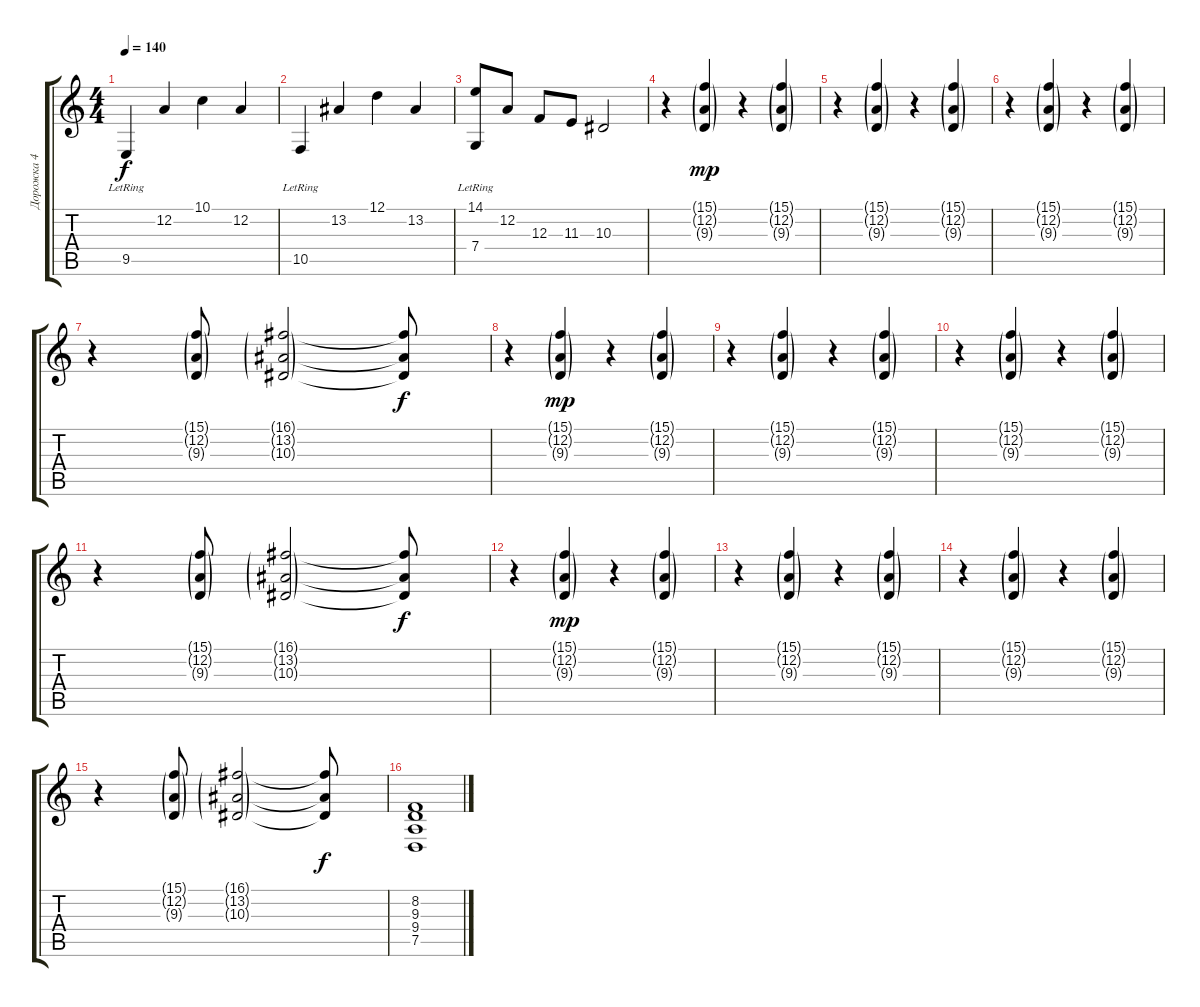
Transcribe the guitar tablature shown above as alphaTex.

\track ("Дорожка 4" "Дорожка 4") {instrument choiraahs}
\staff {score tabs}
\tuning (D4 A3 F3 C3 G2 D2) {hide}
\ts (4 4)
\tempo 140
\clef g2
\ks c
9.5{lr}.4{dy f} 12.2.4 10.1.4 12.2.4 |
10.5{lr}.4 13.2.4 12.1.4 13.2.4 |
(14.1 7.4{lr}).8 12.2.8 12.3.8 11.3.8 10.3.2 |
r.4 (15.1{g} 12.2{g} 9.3{g}).4{dy mp} r.4 (15.1{g} 12.2{g} 9.3{g}).4 |
r.4 (15.1{g} 12.2{g} 9.3{g}).4 r.4 (15.1{g} 12.2{g} 9.3{g}).4 |
r.4 (15.1{g} 12.2{g} 9.3{g}).4 r.4 (15.1{g} 12.2{g} 9.3{g}).4 |
r.4 (15.1{g} 12.2{g} 9.3{g}).8 (16.1{g} 13.2{g} 10.3{g}).2 (16.1{t} 13.2{t} 10.3{t}).8{dy f} |
r.4 (15.1{g} 12.2{g} 9.3{g}).4{dy mp} r.4 (15.1{g} 12.2{g} 9.3{g}).4 |
r.4 (15.1{g} 12.2{g} 9.3{g}).4 r.4 (15.1{g} 12.2{g} 9.3{g}).4 |
r.4 (15.1{g} 12.2{g} 9.3{g}).4 r.4 (15.1{g} 12.2{g} 9.3{g}).4 |
r.4 (15.1{g} 12.2{g} 9.3{g}).8 (16.1{g} 13.2{g} 10.3{g}).2 (16.1{t} 13.2{t} 10.3{t}).8{dy f} |
r.4 (15.1{g} 12.2{g} 9.3{g}).4{dy mp} r.4 (15.1{g} 12.2{g} 9.3{g}).4 |
r.4 (15.1{g} 12.2{g} 9.3{g}).4 r.4 (15.1{g} 12.2{g} 9.3{g}).4 |
r.4 (15.1{g} 12.2{g} 9.3{g}).4 r.4 (15.1{g} 12.2{g} 9.3{g}).4 |
r.4 (15.1{g} 12.2{g} 9.3{g}).8 (16.1{g} 13.2{g} 10.3{g}).2 (16.1{t} 13.2{t} 10.3{t}).8{dy f} |
(8.2 9.3 9.4 7.5).1
